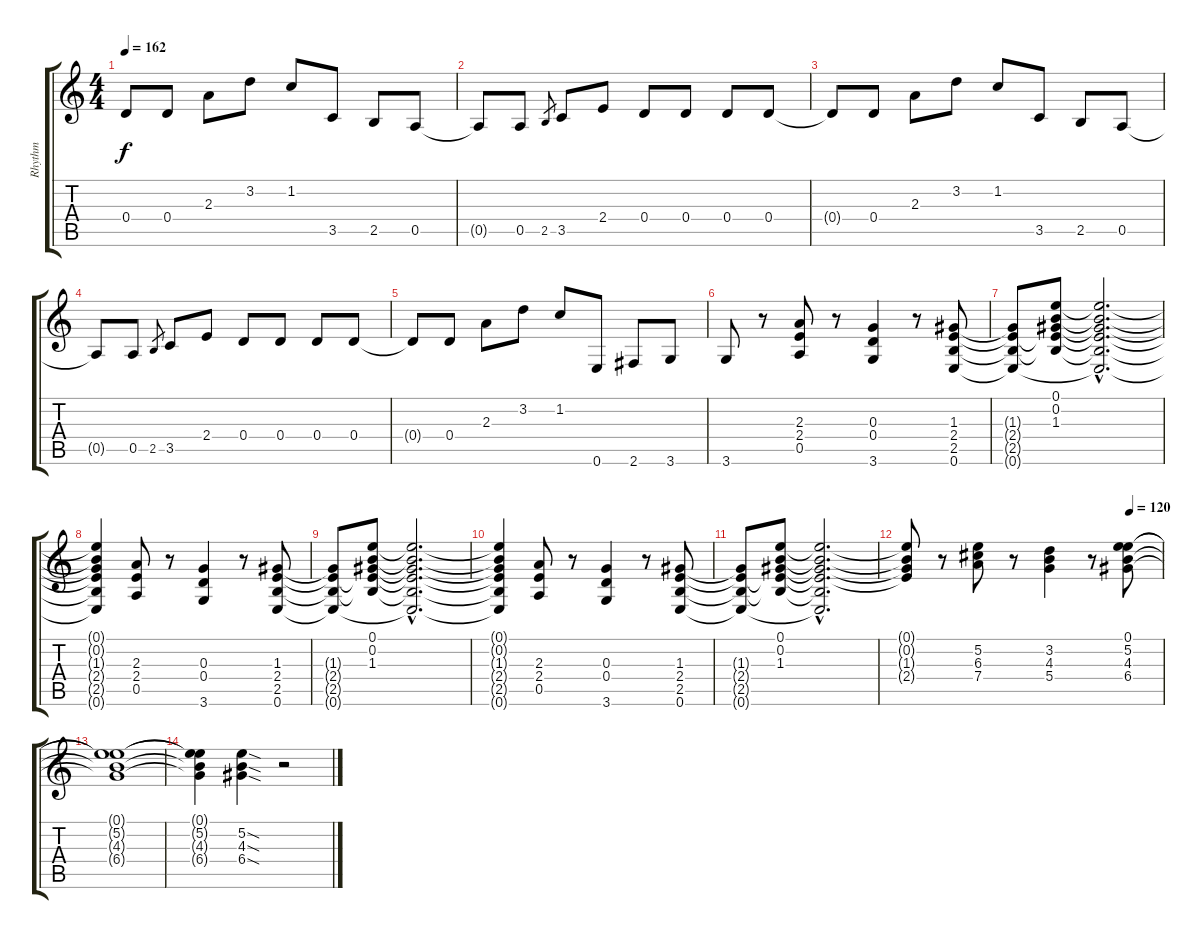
\track ("Rhythm" "Rhythm") {instrument electricguitarclean}
\staff {score tabs}
\tuning (E4 B3 G3 D3 A2 E2) {hide}
\ts (4 4)
\tempo 162
\clef g2
\ks c
0.4{t}.8{dy f} 0.4.8 2.3.8 3.2.8 1.2.8 3.5.8 2.5.8 0.5.8 |
0.5{t}.8 0.5.8 2.5.8{gr} 3.5.8 2.4.8 0.4.8 0.4.8 0.4.8 0.4.8 |
0.4{t}.8 0.4.8 2.3.8 3.2.8 1.2.8 3.5.8 2.5.8 0.5.8 |
0.5{t}.8 0.5.8 2.5.8{gr} 3.5.8 2.4.8 0.4.8 0.4.8 0.4.8 0.4.8 |
0.4{t}.8 0.4.8 2.3.8 3.2.8 1.2.8 0.6.8 2.6.8 3.6.8 |
3.6.8 r.8 (2.3 2.4 0.5).8 r.8 (0.3 0.4 3.6).4 r.8 (1.3 2.4 2.5 0.6).8 |
(1.3{t} 2.4{t} 2.5{t} 0.6{t}).8 (0.1 0.2 1.3 2.4{t} 2.5{t}).8 (0.1{hac t} 0.2{hac t} 1.3{hac t} 2.4{hac t} 2.5{hac t} 0.6{hac t}).2{d} |
(0.1{t} 0.2{t} 1.3{t} 2.4{t} 2.5{t} 0.6{t}).4 (2.3 2.4 0.5).8 r.8 (0.3 0.4 3.6).4 r.8 (1.3 2.4 2.5 0.6).8 |
(1.3{t} 2.4{t} 2.5{t} 0.6{t}).8 (0.1 0.2 1.3 2.4{t} 2.5{t}).8 (0.1{hac t} 0.2{hac t} 1.3{hac t} 2.4{hac t} 2.5{hac t} 0.6{hac t}).2{d} |
(0.1{t} 0.2{t} 1.3{t} 2.4{t} 2.5{t} 0.6{t}).4 (2.3 2.4 0.5).8 r.8 (0.3 0.4 3.6).4 r.8 (1.3 2.4 2.5 0.6).8 |
(1.3{t} 2.4{t} 2.5{t} 0.6{t}).8 (0.1 0.2 1.3 2.4{t} 2.5{t}).8 (0.1{hac t} 0.2{hac t} 1.3{hac t} 2.4{hac t} 2.5{hac t} 0.6{hac t}).2{d} |
\tempo (120 0.875)
(0.1{t} 0.2{t} 1.3{t} 2.4{t}).8 r.8 (5.2 6.3 7.4).8 r.8 (3.2 4.3 5.4).4 r.8 (0.1 5.2 4.3 6.4).8 |
(0.1{t} 5.2{t} 4.3{t} 6.4{t}).1 |
(0.1{t} 5.2{t} 4.3{t} 6.4{t}).4 (5.2{sod} 4.3{sod} 6.4{sod}).4 r.2
